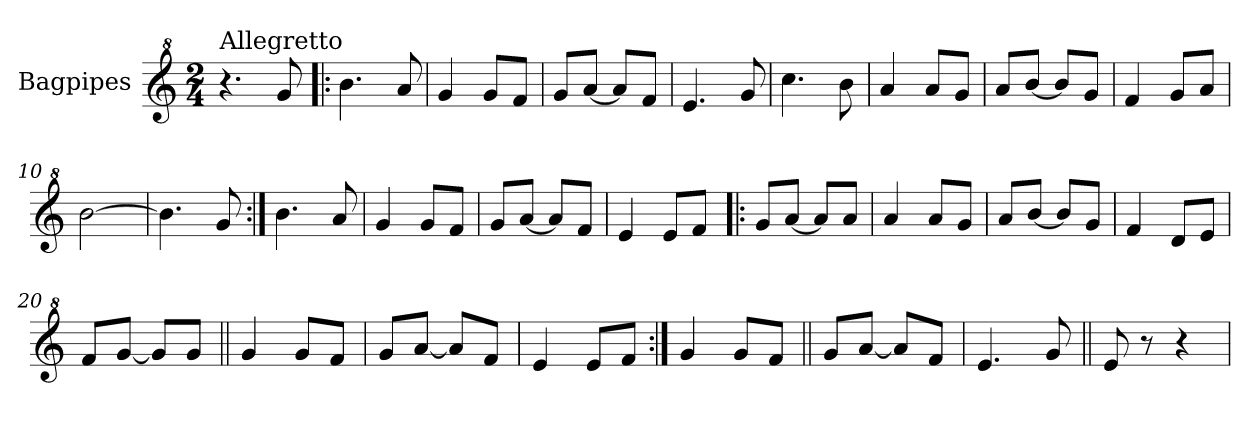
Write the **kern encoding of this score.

**kern
*part1
*staff1
*I"Bagpipes
*I'Bag
*clefG^2
*k[]
*C:
*M2/4
=1
!LO:TX:a:t=Allegretto
4.r
8gg/
=2!|:
4.bb\
8aa/
=3
4gg/
8gg/L
8ff/J
=4
8gg/L
[8aa/J
8aa/L]
8ff/J
=5
4.ee/
8gg/
=6
4.ccc\
8bb\
=7
4aa/
8aa/L
8gg/J
=8
8aa/L
[8bb/J
8bb/L]
8gg/J
=9
4ff/
8gg/L
8aa/J
=10
[2bb\
=11
4.bb\]
8gg/
=12:|!
4.bb\
8aa/
!!LO:LB:g=z
=13
4gg/
8gg/L
8ff/J
=14
8gg/L
[8aa/J
8aa/L]
8ff/J
=15
4ee/
8ee/L
8ff/J
=16!|:
8gg/L
[8aa/J
8aa/L]
8aa/J
=17
4aa/
8aa/L
8gg/J
=18
8aa/L
[8bb/J
8bb/L]
8gg/J
=19
4ff/
8dd/L
8ee/J
=20
8ff/L
[8gg/J
8gg/L]
8gg/J
=21||
4gg/
8gg/L
8ff/J
=22
8gg/L
[8aa/J
8aa/L]
8ff/J
=23
4ee/
8ee/L
8ff/J
!!LO:LB:g=z
=24:|!
4gg/
8gg/L
8ff/J
=25||
8gg/L
[8aa/J
8aa/L]
8ff/J
=26
4.ee/
8gg/
=27||
8ee/
8r
4r
=
*-
